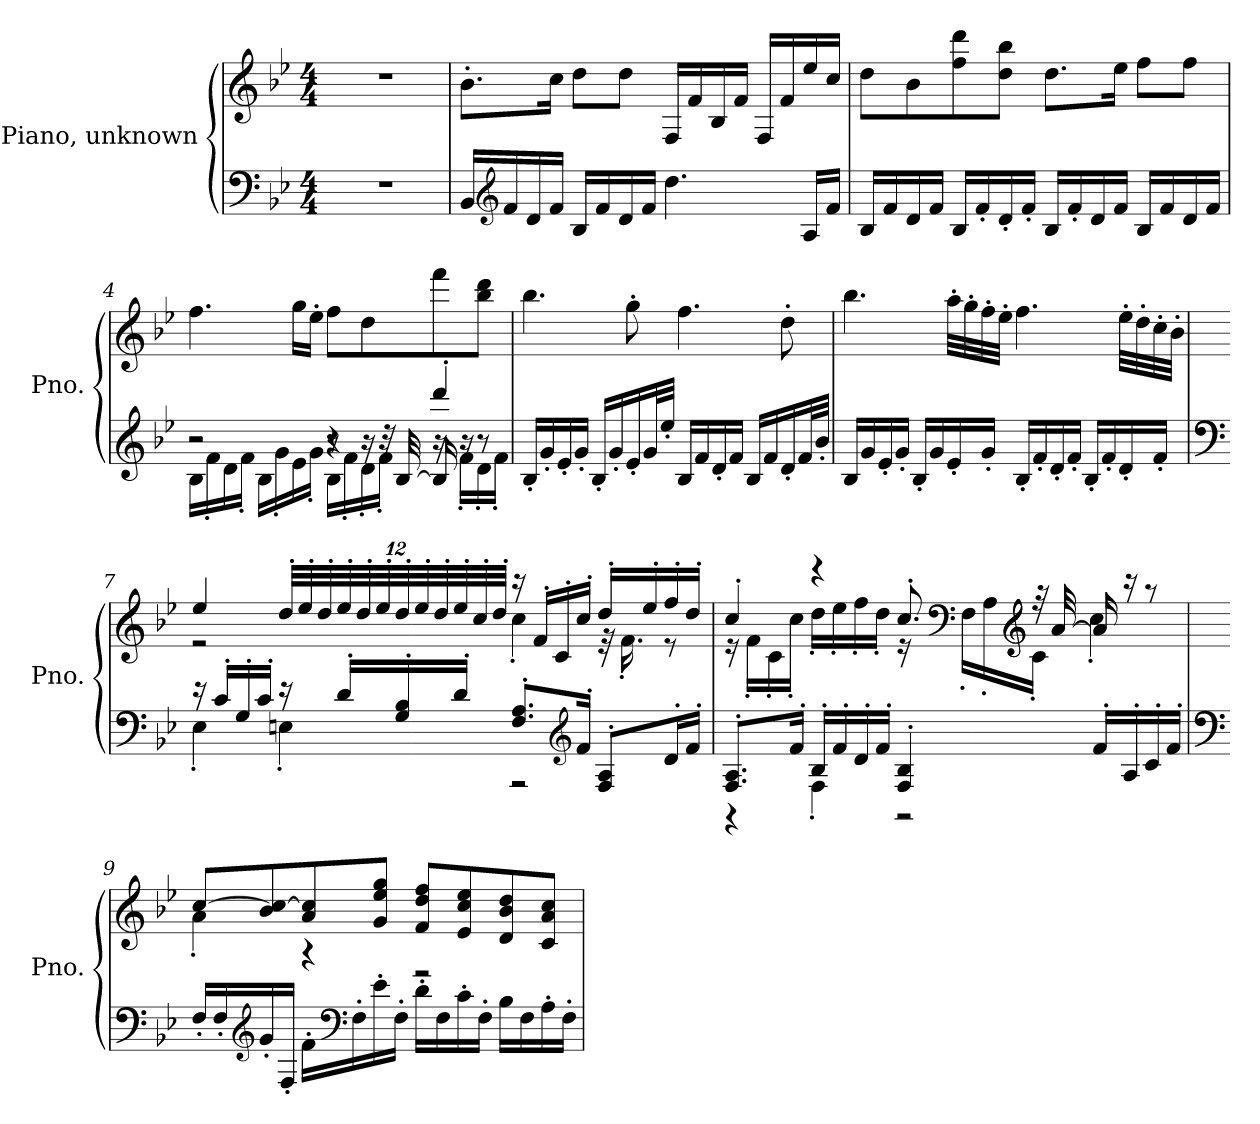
**kern	**kern
*part1	*part1
*staff2	*staff1
*I"Piano, unknown	*
*I'Pno.	*
*clefF4	*clefG2
*k[b-e-]	*k[b-e-]
*M4/4	*M4/4
*MM120	*MM120
=1	=1
1r	1r
=2	=2
16BB-/LL	8.b-'\L
*clefG2	*
16f/	.
16d/	.
16f/JJ	16cc\Jk
16B-/LL	8dd\L
16f/	.
16d/	8dd\J
16f/JJ	.
4.dd\	16F/LL
.	16f/
.	16B-/
.	16f/JJ
.	16F/LL
.	16f/
16A/LL	16ee-/
16f/JJ	16cc/JJ
=3	=3
16B-/LL	8dd\L
16f/	.
16d/	8b-\
16f/JJ	.
16B-/LL	8ff\ 8ddd\
16f'/	.
16d'/	8dd\ 8bb-\J
16f'/JJ	.
16B-/LL	8.dd\L
16f'/	.
16d/	.
16f/JJ	16ee-\Jk
16B-/LL	8ff\L
16f/	.
16d/	8ff\J
16f/JJ	.
!!LO:LB:g=z
=4	=4
*^	*
*	*^	*
2r	16B-\LL	2r	4.ff\
.	16f'\	.	.
.	16d\	.	.
.	16f'\JJ	.	.
.	16B-\LL	.	.
.	16g'\	.	.
.	16e-\	.	16gg\LL
.	16g'\JJ	.	16ee-'\JJ
4r	16B-\LL	8r	8ff\L
.	16f'\	.	.
.	16d'\	16r	8dd\
.	16f'\JJ	32r	.
.	.	[32B-/	.
4ddd'/	16r	16B-/]	8fff\
.	16f'\LL	16r	.
.	16d'\	8r	8bb-\ 8ddd\J
.	16f'\JJ	.	.
*v	*v	*v	*
=5	=5
16B-'/LL	4.bb-\
16g'/	.
16e-'/	.
16g'/JJ	.
16B-'/LL	.
16g'/	.
16e-'/	8gg'\
32g/L	.
32ee-'/JJJ	.
16B-/LL	4.ff\
16f/	.
16d'/	.
16f/JJ	.
16B-/LL	.
16f/	.
16d'/	8dd'\
32f/L	.
32b-'/JJJ	.
!!LO:LB:g=z
=6	=6
16B-/LL	4.bb-\
16g/	.
16e-'/	.
16g'/JJ	.
16B-'/LL	.
16g/	.
16e-'/	32aa'\LLL
.	32gg'\
16g'/JJ	32ff'\
.	32ee-'\JJJ
16B-'/LL	4.ff\
16f'/	.
16d'/	.
16f'/JJ	.
16B-'/LL	.
16f'/	.
16d'/	32ee-'\LLL
.	32dd'\
16f'/JJ	32cc'\
.	32b-'\JJJ
!!LO:LB:g=z
=7	=7
*clefF4	*
*^	*^
16r	4E-'\	4ee-/	2r
16c'/LL	.	.	.
16G'/	.	.	.
16c'/JJ	.	.	.
*	*	*Xbrackettup	*
16r	4En'\	48dd'/LLL	.
.	.	48ee-'/	.
.	.	48dd'/	.
16d'/LL	.	48ee-'/	.
.	.	48dd'/	.
.	.	48ee-'/	.
16G/' 16B-/'	.	48dd'/	.
.	.	48ee-'/	.
.	.	48dd'/	.
16d'/JJ	.	48ee-'/	.
.	.	48cc'/	.
.	.	48dd'/JJJ	.
8.F/' 8.A/'L	2r	16r	4cc'\
.	.	16f'/LL	.
.	.	16c'/	.
*clefG2	*	*	*
16f'/Jk	.	16cc'/JJ	.
8F/' 8A/'L	.	16dd'/LL	32r
.	.	.	16.f'\
.	.	16ee-'/	.
16d'/L	.	16ff'/	8r
16f'/JJ	.	16dd'/JJ	.
!!LO:LB:g=z	!!
=8	=8	=8	=8
8.F/' 8.A/'L	4r	4cc'/	16r
.	.	.	16f'\LL
.	.	.	16c'\
16f'/Jk	.	.	16cc'\JJ
16B-'/LL	4F'\	4r	16dd'\LL
16f'/	.	.	16ee-'\
16d'/	.	.	16ff'\
16f'/JJ	.	.	16dd'\JJ
4F/' 4B-/'	2r	8.cc'/	16r
*	*	*clefF4	*
.	.	.	16F'\LL
.	.	.	16A'\
*	*	*clefG2	*
.	.	32r	16c'\JJ
.	.	[32a/	.
16f'/LL	.	16a/]	4cc'\
16A'/	.	16r	.
16c'/	.	8r	.
16f'/JJ	.	.	.
*v	*v	*	*
=9	=9	=9
*clefF4	*	*
16F'/LL	[8cc/L	4a'\
16F'/	.	.
*clefG2	*	*
16g'/	8b-/ 8cc/_	.
16F'/JJ	.	.
16f'\LL	8a/ 8cc/]	4r
*clefF4	*	*
16F'\	.	.
16e-'\	8g/ 8ee-/ 8gg/J	.
16F'\JJ	.	.
16d'\LL	8f/ 8dd/ 8ff/L	2r
16F\	.	.
16c'\	8e-/ 8cc/ 8ee-/	.
16F'\JJ	.	.
16B-\LL	8d/ 8b-/ 8dd/	.
16F\	.	.
16A'\	8c/ 8a/ 8cc/J	.
16F'\JJ	.	.
*	*v	*v
=	=
*-	*-
